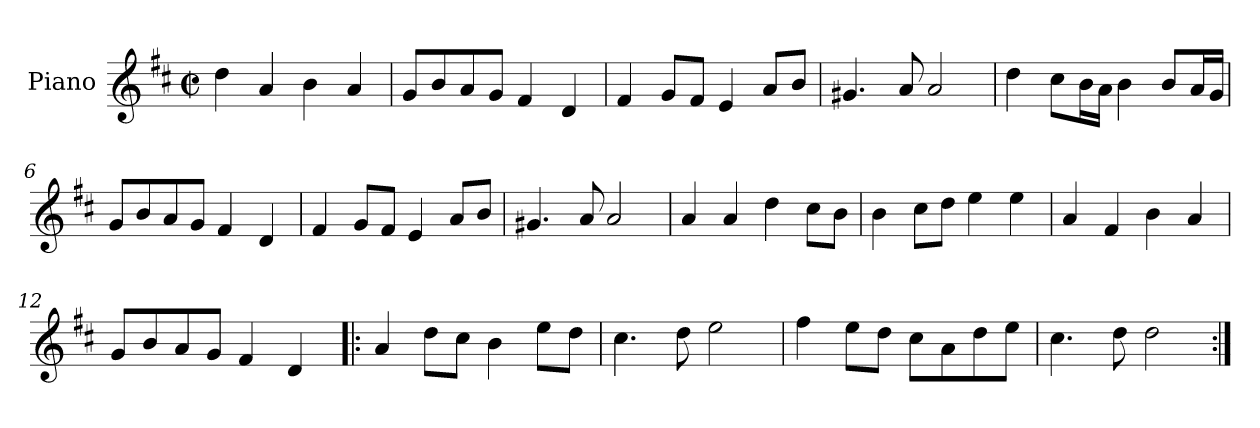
**kern
*part1
*staff1
*I"Piano
*I'Pno.
*clefG2
*k[f#c#]
*M2/2
*met(c|)
=1
4dd\
4a/
4b\
4a/
=2
8g/L
8b/
8a/
8g/J
4f#/
4d/
=3
4f#/
8g/L
8f#/J
4e/
8a/L
8b/J
=4
4.g#X/
8a/
2a/
=5
4dd\
8cc#\L
16b\L
16a\JJ
4b\
8b/L
16a/L
16g/JJ
=6
8g/L
8b/
8a/
8g/J
4f#/
4d/
!!LO:LB:g=z
=7
4f#/
8g/L
8f#/J
4e/
8a/L
8b/J
=8
4.g#X/
8a/
2a/
=9
4a/
4a/
4dd\
8cc#\L
8b\J
=10
4b\
8cc#\L
8dd\J
4ee\
4ee\
=11
4a/
4f#/
4b\
4a/
=12
8g/L
8b/
8a/
8g/J
4f#/
4d/
=13!|:
4a/
8dd\L
8cc#\J
4b\
8ee\L
8dd\J
!!LO:LB:g=z
=14
4.cc#\
8dd\
2ee\
=15
4ff#\
8ee\L
8dd\J
8cc#\L
8a\
8dd\
8ee\J
=16
4.cc#\
8dd\
2dd\
=:|!
*-
